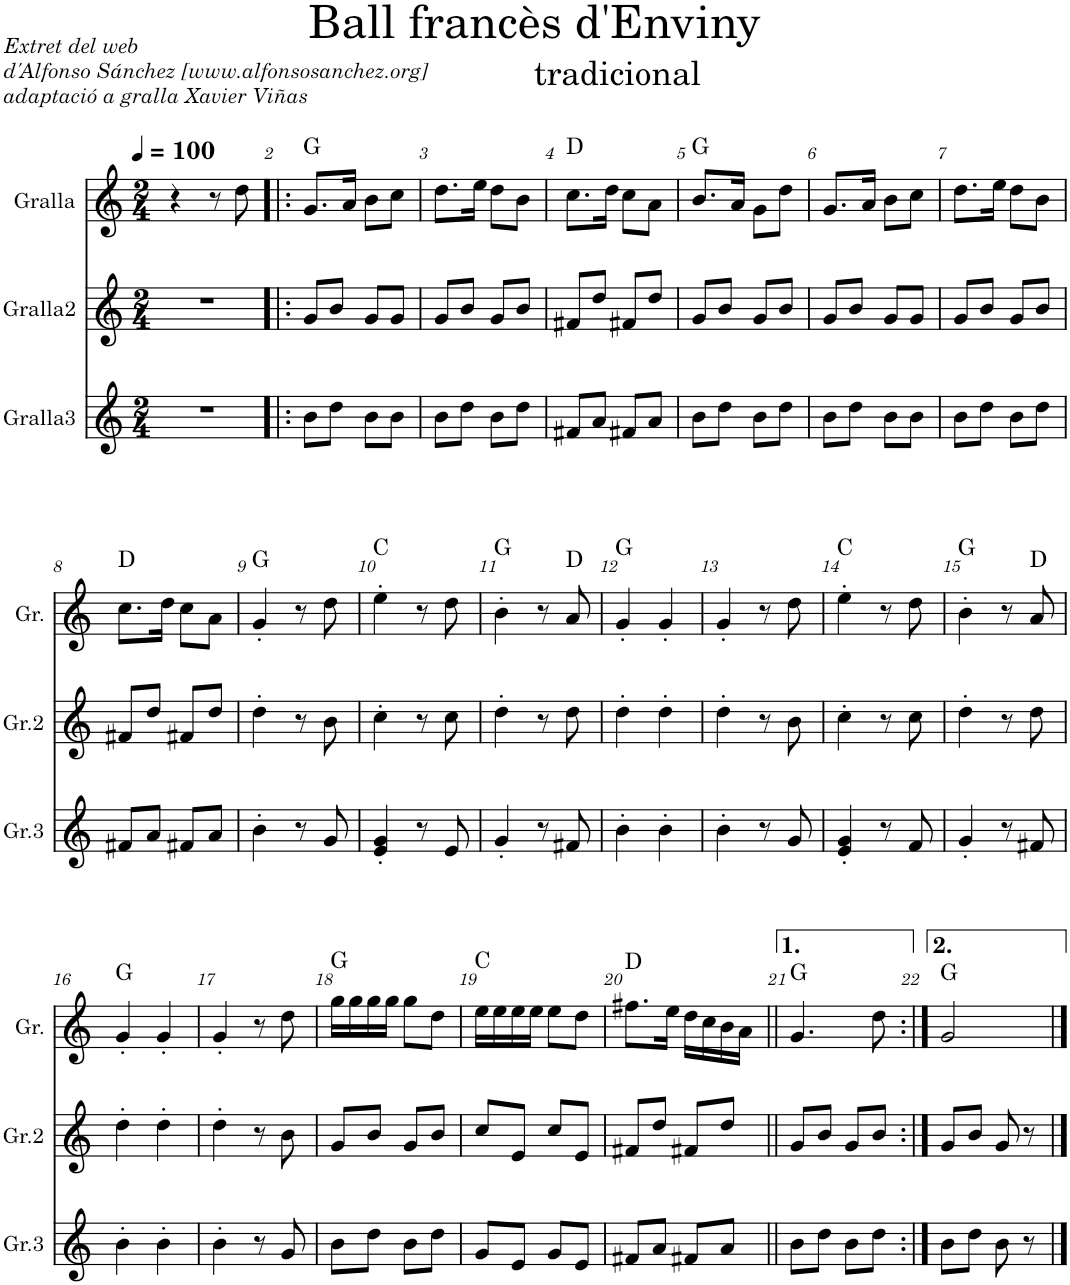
**kern	**kern	**kern	**harte
*part3	*part2	*part1	*part1
*staff3	*staff2	*staff1	*
*I"Gralla3	*I"Gralla2	*I"Gralla	*
*I'Gr.3	*I'Gr.2	*I'Gr.	*
*clefG2	*clefG2	*clefG2	*
*k[]	*k[]	*k[]	*
*M2/4	*M2/4	*M2/4	*
*MM100	*MM100	*MM100	*
=1	=1	=1	=1
2r	2r	4r	.
.	.	8r	.
.	.	8dd\	.
=2!|:	=2!|:	=2!|:	=2!|:
8b\L	8g/L	8.g/L	G:maj
8dd\J	8b/J	.	.
.	.	16a/Jk	.
8b\L	8g/L	8b\L	.
8b\J	8g/J	8cc\J	.
=3	=3	=3	=3
8b\L	8g/L	8.dd\L	.
8dd\J	8b/J	.	.
.	.	16ee\Jk	.
8b\L	8g/L	8dd\L	.
8dd\J	8b/J	8b\J	.
=4	=4	=4	=4
8f#X/L	8f#X/L	8.cc\L	D:maj
8a/J	8dd/J	.	.
.	.	16dd\Jk	.
8f#X/L	8f#X/L	8cc\L	.
8a/J	8dd/J	8a\J	.
=5	=5	=5	=5
8b\L	8g/L	8.b/L	G:maj
8dd\J	8b/J	.	.
.	.	16a/Jk	.
8b\L	8g/L	8g\L	.
8dd\J	8b/J	8dd\J	.
=6	=6	=6	=6
8b\L	8g/L	8.g/L	.
8dd\J	8b/J	.	.
.	.	16a/Jk	.
8b\L	8g/L	8b\L	.
8b\J	8g/J	8cc\J	.
=7	=7	=7	=7
8b\L	8g/L	8.dd\L	.
8dd\J	8b/J	.	.
.	.	16ee\Jk	.
8b\L	8g/L	8dd\L	.
8dd\J	8b/J	8b\J	.
!!LO:LB:g=z
=8	=8	=8	=8
8f#X/L	8f#X/L	8.cc\L	D:maj
8a/J	8dd/J	.	.
.	.	16dd\Jk	.
8f#X/L	8f#X/L	8cc\L	.
8a/J	8dd/J	8a\J	.
=9	=9	=9	=9
4b'\	4dd'\	4g'/	G:maj
8r	8r	8r	.
8g/	8b\	8dd\	.
=10	=10	=10	=10
4e/' 4g/'	4cc'\	4ee'\	C:maj
8r	8r	8r	.
8e/	8cc\	8dd\	.
=11	=11	=11	=11
4g'/	4dd'\	4b'\	G:maj
8r	8r	8r	.
8f#X/	8dd\	8a/	D:maj
=12	=12	=12	=12
4b'\	4dd'\	4g'/	G:maj
4b'\	4dd'\	4g'/	.
=13	=13	=13	=13
4b'\	4dd'\	4g'/	.
8r	8r	8r	.
8g/	8b\	8dd\	.
=14	=14	=14	=14
4e/' 4g/'	4cc'\	4ee'\	C:maj
8r	8r	8r	.
8f/	8cc\	8dd\	.
=15	=15	=15	=15
4g'/	4dd'\	4b'\	G:maj
8r	8r	8r	.
8f#X/	8dd\	8a/	D:maj
!!LO:LB:g=z
=16	=16	=16	=16
4b'\	4dd'\	4g'/	G:maj
4b'\	4dd'\	4g'/	.
=17	=17	=17	=17
4b'\	4dd'\	4g'/	.
8r	8r	8r	.
8g/	8b\	8dd\	.
=18	=18	=18	=18
8b\L	8g/L	16gg\LL	G:maj
.	.	16gg\	.
8dd\J	8b/J	16gg\	.
.	.	16gg\JJ	.
8b\L	8g/L	8gg\L	.
8dd\J	8b/J	8dd\J	.
=19	=19	=19	=19
8g/L	8cc/L	16ee\LL	C:maj
.	.	16ee\	.
8e/J	8e/J	16ee\	.
.	.	16ee\JJ	.
8g/L	8cc/L	8ee\L	.
8e/J	8e/J	8dd\J	.
=20	=20	=20	=20
8f#X/L	8f#X/L	8.ff#X\L	D:maj
8a/J	8dd/J	.	.
.	.	16ee\Jk	.
8f#X/L	8f#X/L	16dd\LL	.
.	.	16cc\	.
8a/J	8dd/J	16b\	.
.	.	16a\JJ	.
=21||	=21||	=21||	=21||
8b\L	8g/L	4.g/	G:maj
8dd\J	8b/J	.	.
8b\L	8g/L	.	.
8dd\J	8b/J	8dd\	.
=22:|!	=22:|!	=22:|!	=22:|!
8b\L	8g/L	2g/	G:maj
8dd\J	8b/J	.	.
8b\	8g/	.	.
8r	8r	.	.
==	==	==	==
*-	*-	*-	*-
